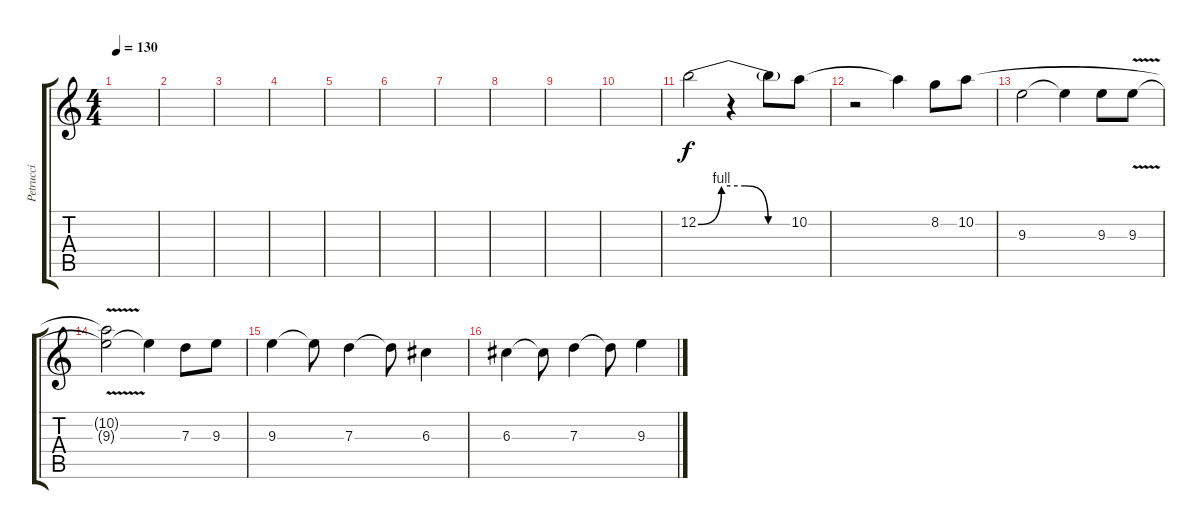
\track ("Petrucci" "Petrucci") {instrument distortionguitar}
\staff {score tabs}
\tuning (E4 B3 G3 D3 A2 E2) {hide}
\ts (4 4)
\tempo 130
\clef g2
\ks c
|
|
|
|
|
|
|
|
|
|
12.2{be (custom 0 0 15 4 30 4 45 0 60 0)}.2{volume 10} r.4 12.2{t}.8 10.2.8 |
r.2 10.2{t}.4 8.2.8 10.2.8 |
9.3.2 9.3{t}.4 9.3.8 9.3{v}.8 |
(10.2{t} 9.3{t}).2 9.3{t}.4 7.3.8 9.3.8 |
9.3.4 9.3{t}.8 7.3.4 7.3{t}.8 6.3.4 |
6.3.4 6.3{t}.8 7.3.4 7.3{t}.8 9.3.4
